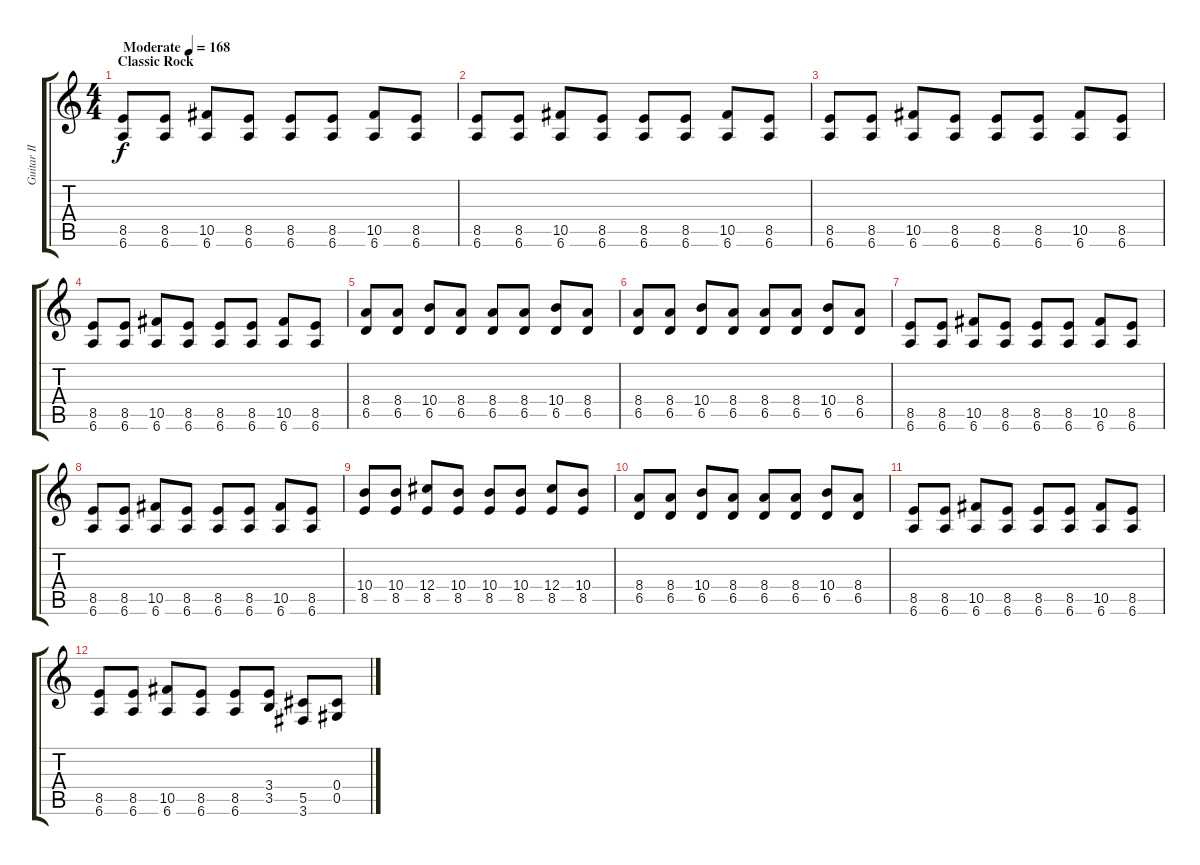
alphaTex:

\track ("Guitar II" "Guitar II") {instrument overdrivenguitar}
\staff {score tabs}
\tuning (Eb4 Bb3 Gb3 Db3 Ab2 Eb2) {hide}
\ts (4 4)
\section ("" "Classic Rock")
\tempo (168 "Moderate")
\clef g2
\ks c
(8.5 6.6).8{dy f volume 8 balance 12 instrument overdrivenguitar} (8.5 6.6).8 (10.5 6.6).8 (8.5 6.6).8 (8.5 6.6).8 (8.5 6.6).8 (10.5 6.6).8 (8.5 6.6).8 |
(8.5 6.6).8 (8.5 6.6).8 (10.5 6.6).8 (8.5 6.6).8 (8.5 6.6).8 (8.5 6.6).8 (10.5 6.6).8 (8.5 6.6).8 |
(8.5 6.6).8 (8.5 6.6).8 (10.5 6.6).8 (8.5 6.6).8 (8.5 6.6).8 (8.5 6.6).8 (10.5 6.6).8 (8.5 6.6).8 |
(8.5 6.6).8 (8.5 6.6).8 (10.5 6.6).8 (8.5 6.6).8 (8.5 6.6).8 (8.5 6.6).8 (10.5 6.6).8 (8.5 6.6).8 |
(8.4 6.5).8 (8.4 6.5).8 (10.4 6.5).8 (8.4 6.5).8 (8.4 6.5).8 (8.4 6.5).8 (10.4 6.5).8 (8.4 6.5).8 |
(8.4 6.5).8 (8.4 6.5).8 (10.4 6.5).8 (8.4 6.5).8 (8.4 6.5).8 (8.4 6.5).8 (10.4 6.5).8 (8.4 6.5).8 |
(8.5 6.6).8 (8.5 6.6).8 (10.5 6.6).8 (8.5 6.6).8 (8.5 6.6).8 (8.5 6.6).8 (10.5 6.6).8 (8.5 6.6).8 |
(8.5 6.6).8 (8.5 6.6).8 (10.5 6.6).8 (8.5 6.6).8 (8.5 6.6).8 (8.5 6.6).8 (10.5 6.6).8 (8.5 6.6).8 |
(10.4 8.5).8 (10.4 8.5).8 (12.4 8.5).8 (10.4 8.5).8 (10.4 8.5).8 (10.4 8.5).8 (12.4 8.5).8 (10.4 8.5).8 |
(8.4 6.5).8 (8.4 6.5).8 (10.4 6.5).8 (8.4 6.5).8 (8.4 6.5).8 (8.4 6.5).8 (10.4 6.5).8 (8.4 6.5).8 |
(8.5 6.6).8 (8.5 6.6).8 (10.5 6.6).8 (8.5 6.6).8 (8.5 6.6).8 (8.5 6.6).8 (10.5 6.6).8 (8.5 6.6).8 |
(8.5 6.6).8 (8.5 6.6).8 (10.5 6.6).8 (8.5 6.6).8 (8.5 6.6).8 (3.4 3.5).8 (5.5 3.6).8 (0.4 0.5).8
